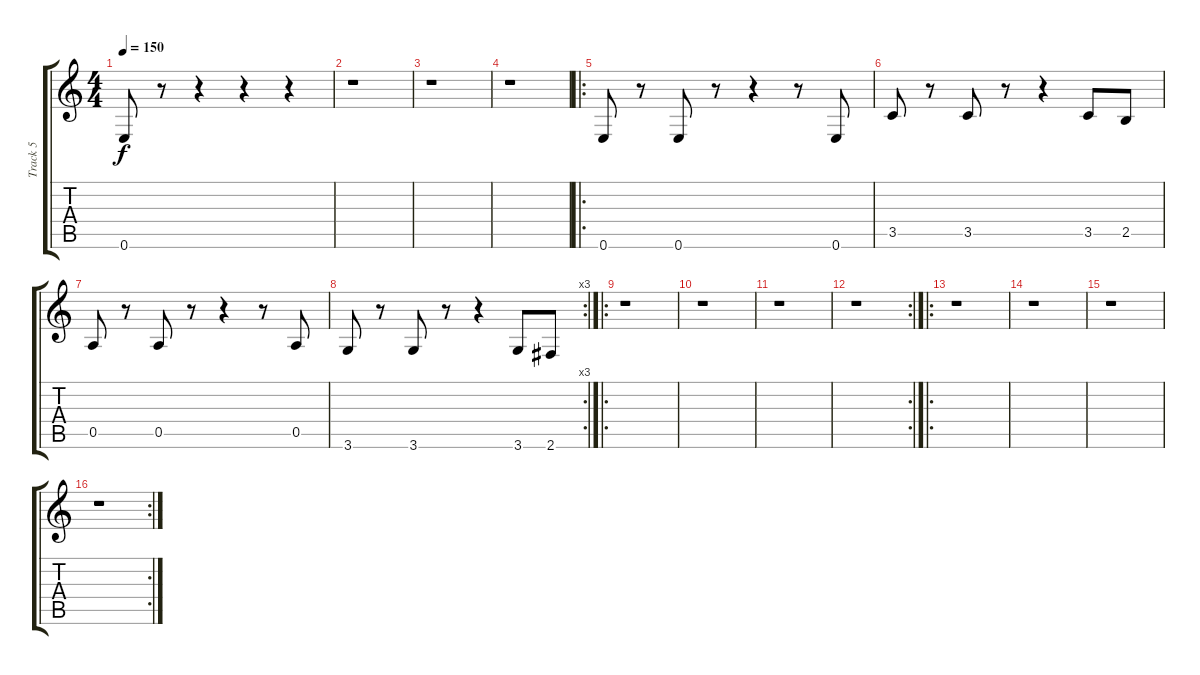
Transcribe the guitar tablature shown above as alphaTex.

\track ("Track 5" "Track 5") {instrument acousticbass}
\staff {score tabs}
\tuning (E4 B3 G3 D3 A2 E2) {hide}
\ts (4 4)
\tempo 150
\clef g2
\ks c
0.6.8{dy f} r.8 r.4 r.4 r.4 |
r.1 |
r.1 |
r.1 |
\ro
0.6.8 r.8 0.6.8 r.8 r.4 r.8 0.6.8 |
3.5.8 r.8 3.5.8 r.8 r.4 3.5.8 2.5.8 |
0.5.8 r.8 0.5.8 r.8 r.4 r.8 0.5.8 |
\rc 3
3.6.8 r.8 3.6.8 r.8 r.4 3.6.8 2.6.8 |
\ro
r.1 |
r.1 |
r.1 |
\rc 2
r.1 |
\ro
r.1 |
r.1 |
r.1 |
\rc 2
r.1
